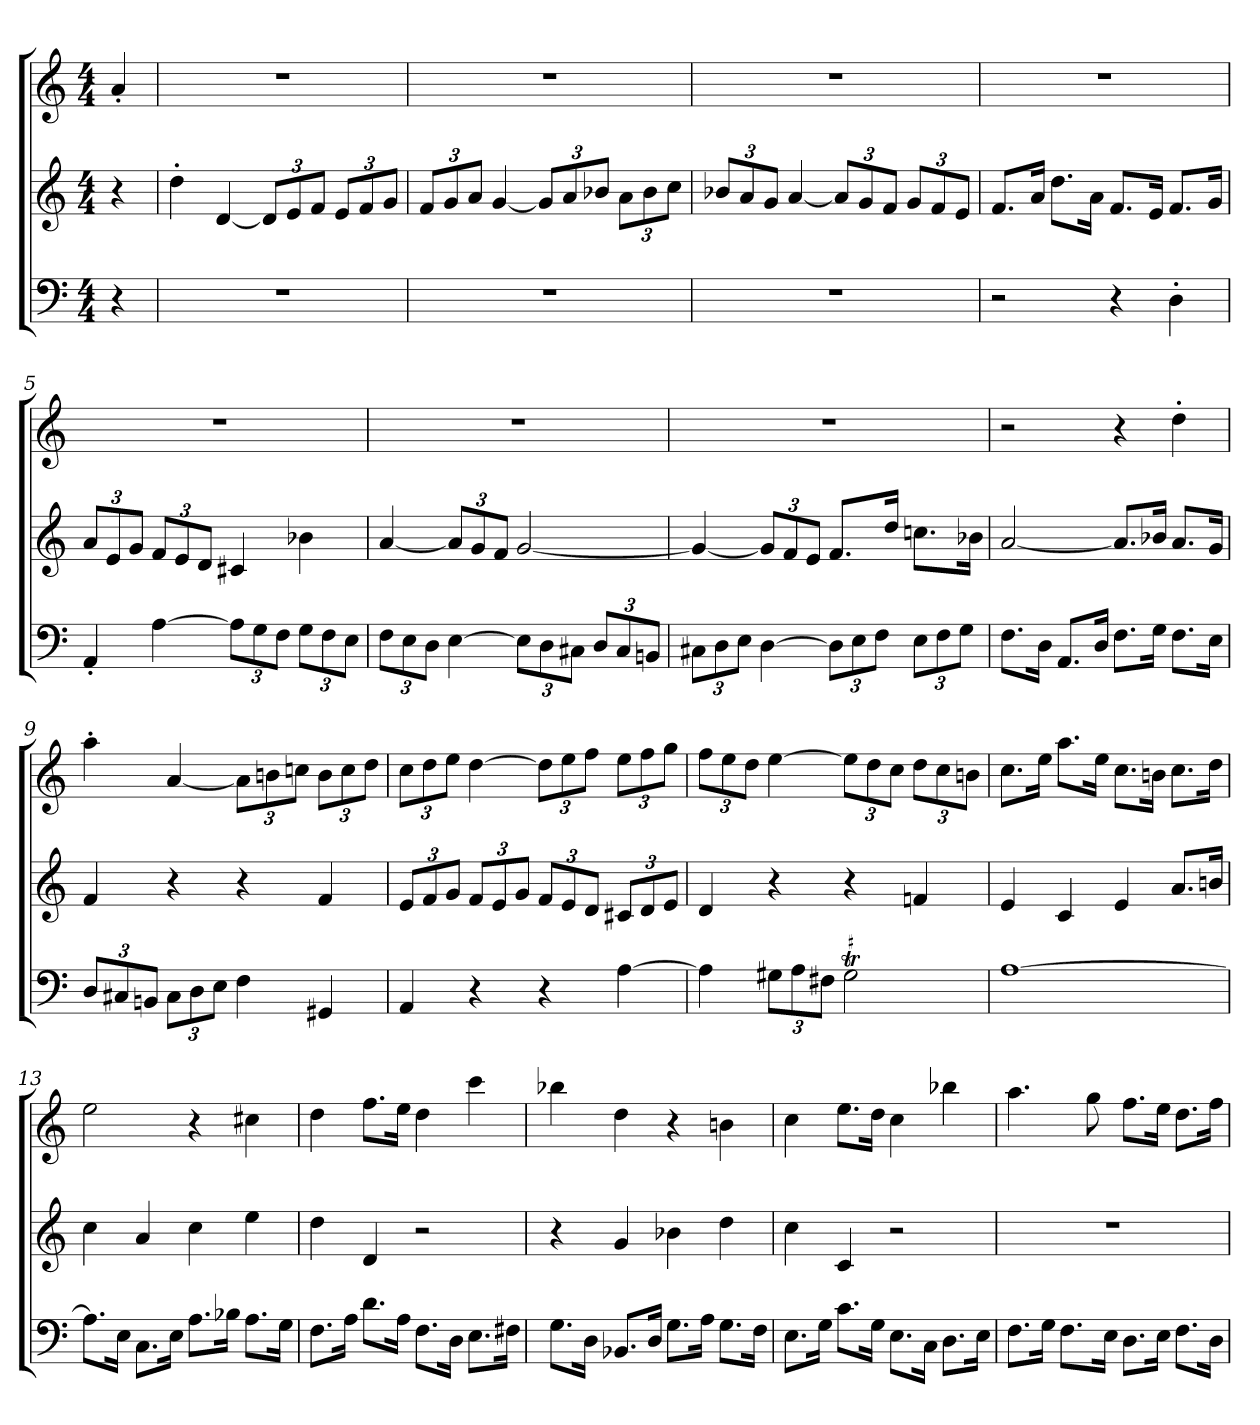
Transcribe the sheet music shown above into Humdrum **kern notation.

**kern	**kern	**kern
*part3	*part2	*part1
*staff3	*staff2	*staff1
*M4/4	*M4/4	*M4/4
*MM92	*MM92	*MM92
=	=	=
4r	4r	4a'
=1	=1	=1
1r	4dd'	1r
.	[4d	.
.	12dL]	.
.	12e	.
.	12fJ	.
.	12eL	.
.	12f	.
.	12gJ	.
=2	=2	=2
1r	12fL	1r
.	12g	.
.	12aJ	.
.	[4g	.
.	12gL]	.
.	12a	.
.	12b-XJ	.
.	12aL	.
.	12b-	.
.	12ccJ	.
=3	=3	=3
1r	12b-XL	1r
.	12a	.
.	12gJ	.
.	[4a	.
.	12aL]	.
.	12g	.
.	12fJ	.
.	12gL	.
.	12f	.
.	12eJ	.
=4	=4	=4
2r	8.fL	1r
.	16aJk	.
.	8.ddL	.
.	16aJk	.
4r	8.fL	.
.	16eJk	.
4D'	8.fL	.
.	16gJk	.
=5	=5	=5
4AA'	12aL	1r
.	12e	.
.	12gJ	.
[4A	12fL	.
.	12e	.
.	12dJ	.
12AL]	4c#X	.
12G	.	.
12FJ	.	.
12GL	4b-X	.
12F	.	.
12EJ	.	.
=6	=6	=6
12FL	[4a	1r
12E	.	.
12DJ	.	.
[4E	12aL]	.
.	12g	.
.	12fJ	.
12EL]	[2g	.
12D	.	.
12C#XJ	.	.
12DL	.	.
12C#	.	.
12BBnJ	.	.
=7	=7	=7
12C#XL	4g_	1r
12D	.	.
12EJ	.	.
[4D	12gL]	.
.	12f	.
.	12eJ	.
12DL]	8.fL	.
12E	.	.
12FJ	.	.
.	16ddJk	.
12EL	8.ccnL	.
12F	.	.
12GJ	.	.
.	16b-XJk	.
=8	=8	=8
8.FL	[2a	2r
16DJk	.	.
8.AAL	.	.
16DJk	.	.
8.FL	8.aL]	4r
16GJk	16b-XJk	.
8.FL	8.aL	4dd'
16EJk	16gJk	.
=9	=9	=9
12DL	4f	4aa'
12C#X	.	.
12BBnJ	.	.
12C#L	4r	[4a
12D	.	.
12EJ	.	.
4F	4r	12aL]
.	.	12bn
.	.	12ccnJ
4GG#X	4f	12bL
.	.	12cc
.	.	12ddJ
=10	=10	=10
4AA	12eL	12ccL
.	12f	12dd
.	12gJ	12eeJ
4r	12fL	[4dd
.	12e	.
.	12gJ	.
4r	12fL	12ddL]
.	12e	12ee
.	12dJ	12ffJ
[4A	12c#XL	12eeL
.	12d	12ff
.	12eJ	12ggJ
=11	=11	=11
4A]	4d	12ffL
.	.	12ee
.	.	12ddJ
12G#XL	4r	[4ee
12A	.	.
12F#XJ	.	.
!LO:TR:acc=#	!	!
2G#T	4r	12eeL]
.	.	12dd
.	.	12ccJ
.	4fn	12ddL
.	.	12cc
.	.	12bnJ
=12	=12	=12
[1A	4e	8.ccL
.	.	16eeJk
.	4c	8.aaL
.	.	16eeJk
.	4e	8.ccL
.	.	16bnJk
.	8.aL	8.ccL
.	16bnJk	16ddJk
=13	=13	=13
8.AL]	4cc	2ee
16EJk	.	.
8.CL	4a	.
16EJk	.	.
8.AL	4cc	4r
16B-XJk	.	.
8.AL	4ee	4cc#X
16GJk	.	.
=14	=14	=14
8.FL	4dd	4dd
16AJk	.	.
8.dL	4d	8.ffL
16AJk	.	16eeJk
8.FL	2r	4dd
16DJk	.	.
8.EL	.	4ccc
16F#XJk	.	.
=15	=15	=15
8.GL	4r	4bb-X
16DJk	.	.
8.BB-XL	4g	4dd
16DJk	.	.
8.GL	4b-X	4r
16AJk	.	.
8.GL	4dd	4bn
16FJk	.	.
=16	=16	=16
8.EL	4cc	4cc
16GJk	.	.
8.cL	4c	8.eeL
16GJk	.	16ddJk
8.EL	2r	4cc
16CJk	.	.
8.DL	.	4bb-X
16EJk	.	.
=17	=17	=17
8.FL	1r	4.aa
16GJk	.	.
8.FL	.	.
.	.	8gg
16EJk	.	.
8.DL	.	8.ffL
16EJk	.	16eeJk
8.FL	.	8.ddL
16DJk	.	16ffJk
=	=	=
*-	*-	*-
